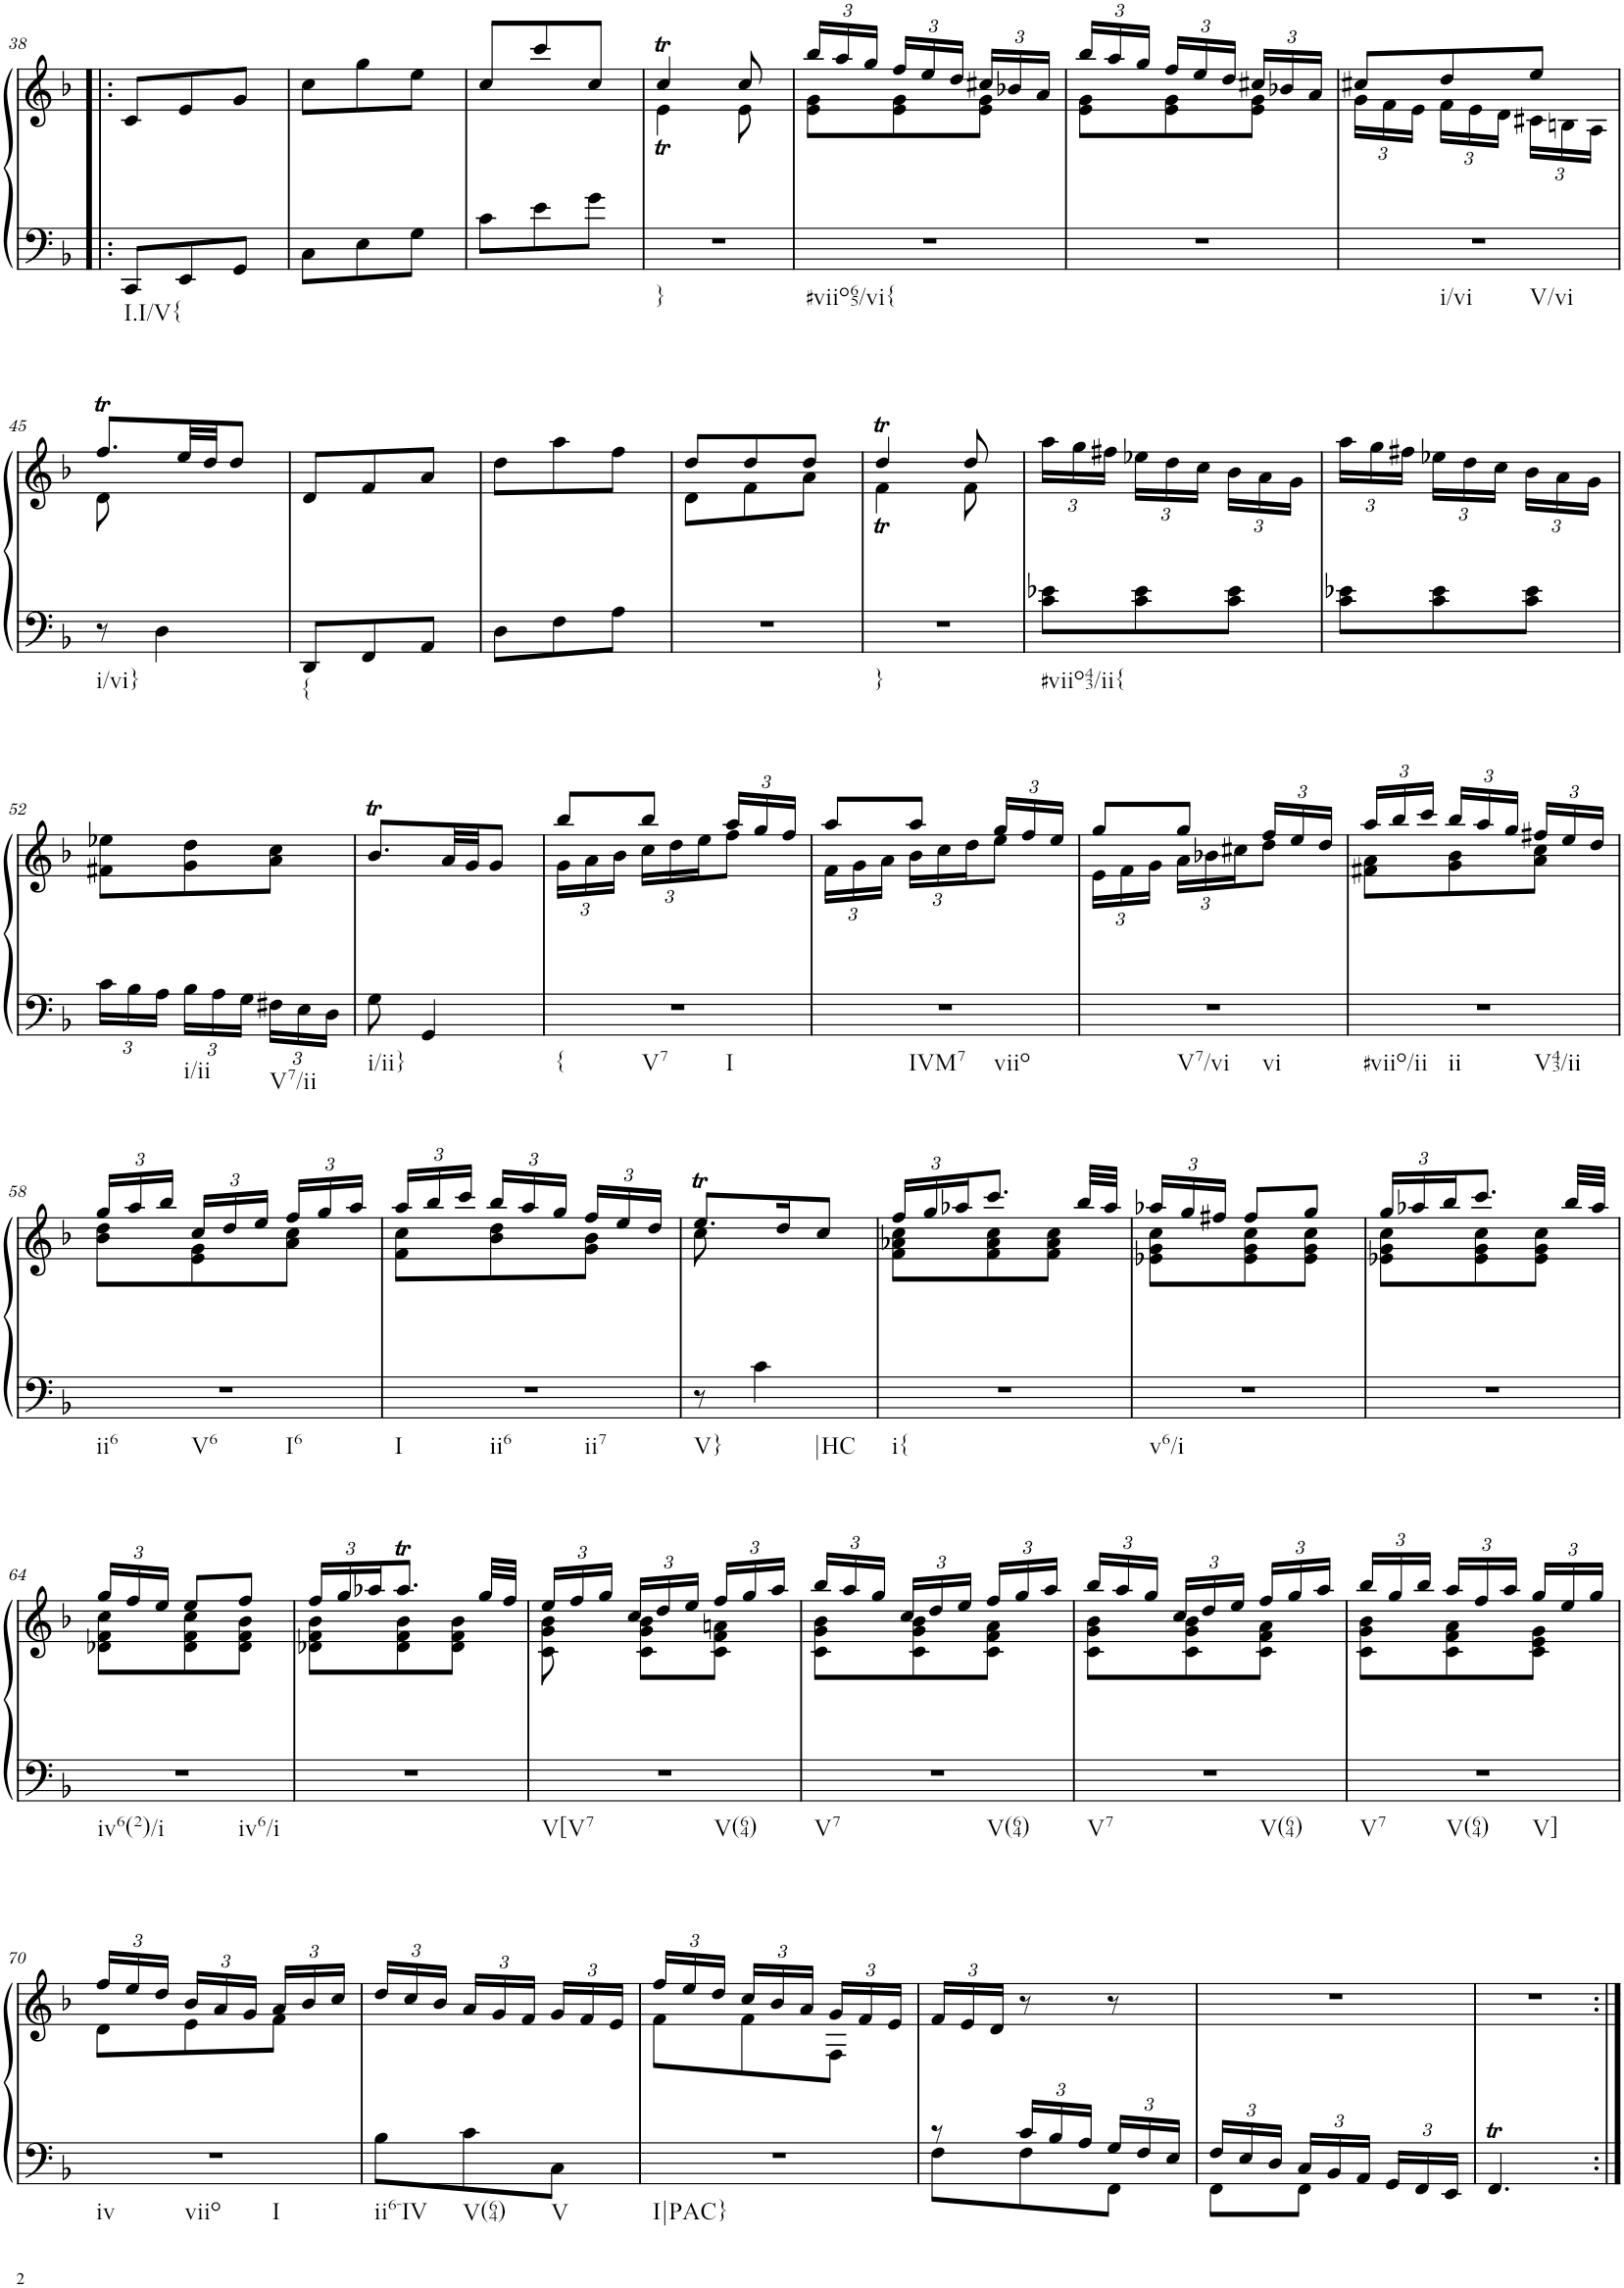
**kern	**kern
*part1	*part1
*staff2	*staff1
*I"Piano	*
*I'Pno.	*
!!LO:PB:g=z
*clefF4	*clefG2
*k[b-]	*k[b-]
*M3/8	*M3/8
=38!|:	=38!|:
!LO:TX:b:t=I.I/V{	!
8CC/L	8c/L
8EE/	8e/
8GG/J	8g/J
=39	=39
8C\L	8cc\L
8E\	8gg\
8G\J	8ee\J
=40	=40
8c\L	8cc/L
8e\	8ccc/
8g\J	8cc/J
=41	=41
*	*^
!LO:TX:b:t=}	!	!
4.r	4ccT/	4et\
.	8cc/	8e\
=42	=42	=42
*	*Xbrackettup	*
!LO:TX:b:t=#viio65/vi{	!	!
4.r	24bb-/LL	8e\ 8g\L
.	24aa/	.
.	24gg/JJ	.
.	24ff/LL	8e\ 8g\
.	24ee/	.
.	24dd/JJ	.
.	24cc#X/LL	8e\ 8g\J
.	24b-X/	.
.	24a/JJ	.
=43	=43	=43
4.r	24bb-/LL	8e\ 8g\L
.	24aa/	.
.	24gg/JJ	.
.	24ff/LL	8e\ 8g\
.	24ee/	.
.	24dd/JJ	.
.	24cc#X/LL	8e\ 8g\J
.	24b-X/	.
.	24a/JJ	.
=44	=44	=44
!LO:TX:b:t=i/vi	!	!
!LO:TX:b:t=V/vi	!	!
4.r	8cc#X/L	24g\LL
.	.	24f\
.	.	24e\JJ
.	8dd/	24f\LL
.	.	24e\
.	.	24d\JJ
.	8ee/J	24c#X\LL
.	.	24Bn\
.	.	24A\JJ
!!LO:LB:g=z	!!
=45	=45	=45
!LO:TX:b:t=i/vi}	!	!
8r	8.ffT/L	8d\
4D\	.	4ryy
.	32ee/LL	.
.	32dd/JJ	.
.	8dd/J	.
*	*v	*v
=46	=46
!LO:TX:b:t={	!
8DD/L	8d/L
8FF/	8f/
8AA/J	8a/J
=47	=47
8D\L	8dd\L
8F\	8aa\
8A\J	8ff\J
=48	=48
*	*^
4.r	8dd/L	8d\L
.	8dd/	8f\
.	8dd/J	8a\J
=49	=49	=49
!LO:TX:b:t=}	!	!
4.r	4ddT/	4fT\
.	8dd/	8f\
=50	=50	=50
!LO:TX:b:t=#viio43/ii{	!	!
*	*v	*v
8c\ 8e-X\L	24aa\LL
.	24gg\
.	24ff#X\JJ
8c\ 8e-\	24ee-X\LL
.	24dd\
.	24cc\JJ
8c\ 8e-\J	24b-\LL
.	24a\
.	24g\JJ
=51	=51
8c\ 8e-X\L	24aa\LL
.	24gg\
.	24ff#X\JJ
8c\ 8e-\	24ee-X\LL
.	24dd\
.	24cc\JJ
8c\ 8e-\J	24b-\LL
.	24a\
.	24g\JJ
!!LO:LB:g=z
=52	=52
*Xbrackettup	*
24c\LL	8f#X\ 8ee-X\L
24B-\	.
24A\JJ	.
!LO:TX:b:t=i/ii	!
24B-\LL	8g\ 8dd\
24A\	.
24G\JJ	.
!LO:TX:b:t=V7/ii	!
24F#X\LL	8a\ 8cc\J
24E\	.
24D\JJ	.
=53	=53
!LO:TX:b:t=i/ii}	!
8G\	8.b-T/L
4GG/	.
.	32a/LL
.	32g/JJ
.	8g/J
=54	=54
*	*^
!LO:TX:b:t={	!	!
!LO:TX:b:t=V7	!	!
!LO:TX:b:t=I	!	!
4.r	8bb-/L	24g\LL
.	.	24a\
.	.	24b-\JJ
.	8bb-/J	24cc\LL
.	.	24dd\
.	.	24ee\J
.	24aa/LL	8ff\J
.	24gg/	.
.	24ff/JJ	.
=55	=55	=55
!LO:TX:b:t=IVM7	!	!
!LO:TX:b:t=viio	!	!
4.r	8aa/L	24f\LL
.	.	24g\
.	.	24a\JJ
.	8aa/J	24b-\LL
.	.	24cc\
.	.	24dd\J
.	24gg/LL	8ee\J
.	24ff/	.
.	24ee/JJ	.
=56	=56	=56
!LO:TX:b:t=V7/vi	!	!
!LO:TX:b:t=vi	!	!
4.r	8gg/L	24e\LL
.	.	24f\
.	.	24g\JJ
.	8gg/J	24a\LL
.	.	24b-X\
.	.	24cc#X\J
.	24ff/LL	8dd\J
.	24ee/	.
.	24dd/JJ	.
=57	=57	=57
!LO:TX:b:t=#viio/ii	!	!
!LO:TX:b:t=ii	!	!
!LO:TX:b:t=V43/ii	!	!
4.r	24aa/LL	8f#X\ 8a\L
.	24bb-/	.
.	24ccc/JJ	.
.	24bb-/LL	8g\ 8b-\
.	24aa/	.
.	24gg/JJ	.
.	24ff#X/LL	8a\ 8cc\J
.	24ee/	.
.	24dd/JJ	.
!!LO:LB:g=z	!!
=58	=58	=58
!LO:TX:b:t=ii6	!	!
!LO:TX:b:t=V6	!	!
!LO:TX:b:t=I6	!	!
4.r	24gg/LL	8b-\ 8dd\L
.	24aa/	.
.	24bb-/JJ	.
.	24cc/LL	8e\ 8g\
.	24dd/	.
.	24ee/JJ	.
.	24ff/LL	8a\ 8cc\J
.	24gg/	.
.	24aa/JJ	.
=59	=59	=59
!LO:TX:b:t=I	!	!
!LO:TX:b:t=ii6	!	!
!LO:TX:b:t=ii7	!	!
4.r	24aa/LL	8f\ 8cc\L
.	24bb-/	.
.	24ccc/JJ	.
.	24bb-/LL	8b-\ 8dd\
.	24aa/	.
.	24gg/JJ	.
.	24ff/LL	8g\ 8b-\J
.	24ee/	.
.	24dd/JJ	.
=60	=60	=60
!LO:TX:b:t=V}	!	!
8r	8.eet/L	8cc\
!LO:TX:b:t=|HC	!	!
4c\	.	4ryy
.	16dd/K	.
.	8cc/J	.
=61	=61	=61
!LO:TX:b:t=i{	!	!
4.r	24ff/LL	8f\ 8a-X\ 8cc\L
.	24gg/	.
.	24aa-X/J	.
.	8.ccc/J	8f\ 8a-\ 8cc\
.	.	8f\ 8a-\ 8cc\J
.	32bb-/LLL	.
.	32aa-/JJJ	.
=62	=62	=62
!LO:TX:b:t=v6/i	!	!
4.r	24aa-X/LL	8e-X\ 8g\ 8cc\L
.	24gg/	.
.	24ff#X/JJ	.
.	8ff#/L	8e-\ 8g\ 8cc\
.	8gg/J	8e-\ 8g\ 8cc\J
=63	=63	=63
4.r	24gg/LL	8e-X\ 8g\ 8cc\L
.	24aa-X/	.
.	24bb-/J	.
.	8.ccc/J	8e-\ 8g\ 8cc\
.	.	8e-\ 8g\ 8cc\J
.	32bb-/LLL	.
.	32aa-/JJJ	.
!!LO:LB:g=z	!!
=64	=64	=64
!LO:TX:b:t=iv6(2)/i	!	!
!LO:TX:b:t=iv6/i	!	!
4.r	24gg/LL	8d-X\ 8f\ 8cc\L
.	24ff/	.
.	24ee/JJ	.
.	8ee/L	8d-\ 8f\ 8cc\
.	8ff/J	8d-\ 8f\ 8b-\J
=65	=65	=65
4.r	24ff/LL	8d-X\ 8f\ 8b-\L
.	24gg/	.
.	24aa-X/J	.
.	8.aa-T/J	8d-\ 8f\ 8b-\
.	.	8d-\ 8f\ 8b-\J
.	32gg/LLL	.
.	32ff/JJJ	.
=66	=66	=66
!LO:TX:b:t=V[V7	!	!
!LO:TX:b:t=V(64)	!	!
4.r	24ee/LL	8c\ 8g\ 8b-\
.	24ff/	.
.	24gg/JJ	.
.	24cc/LL	8c\ 8g\ 8b-\L
.	24dd/	.
.	24ee/JJ	.
.	24ff/LL	8c\ 8f\ 8an\J
.	24gg/	.
.	24aa/JJ	.
=67	=67	=67
!LO:TX:b:t=V7	!	!
!LO:TX:b:t=V(64)	!	!
4.r	24bb-/LL	8c\ 8g\ 8b-\L
.	24aa/	.
.	24gg/JJ	.
.	24cc/LL	8c\ 8g\ 8b-\
.	24dd/	.
.	24ee/JJ	.
.	24ff/LL	8c\ 8f\ 8a\J
.	24gg/	.
.	24aa/JJ	.
=68	=68	=68
!LO:TX:b:t=V7	!	!
!LO:TX:b:t=V(64)	!	!
4.r	24bb-/LL	8c\ 8g\ 8b-\L
.	24aa/	.
.	24gg/JJ	.
.	24cc/LL	8c\ 8g\ 8b-\
.	24dd/	.
.	24ee/JJ	.
.	24ff/LL	8c\ 8f\ 8a\J
.	24gg/	.
.	24aa/JJ	.
=69	=69	=69
!LO:TX:b:t=V7	!	!
!LO:TX:b:t=V(64)	!	!
!LO:TX:b:t=V]	!	!
4.r	24bb-/LL	8c\ 8g\ 8b-\L
.	24gg/	.
.	24bb-/JJ	.
.	24aa/LL	8c\ 8f\ 8a\
.	24ff/	.
.	24aa/JJ	.
.	24gg/LL	8c\ 8e\ 8g\J
.	24ee/	.
.	24gg/JJ	.
!!LO:LB:g=z	!!
=70	=70	=70
!LO:TX:b:t=iv	!	!
!LO:TX:b:t=viio	!	!
!LO:TX:b:t=I	!	!
4.r	24ff/LL	8d\L
.	24ee/	.
.	24dd/JJ	.
.	24b-/LL	8e\
.	24a/	.
.	24g/JJ	.
.	24a/LL	8f\J
.	24b-/	.
.	24cc/JJ	.
*	*v	*v
=71	=71
!LO:TX:b:t=ii6-IV	!
8B-\L	24dd/LL
.	24cc/
.	24b-/JJ
!LO:TX:b:t=V(64)	!
8c\	24a/LL
.	24g/
.	24f/JJ
!LO:TX:b:t=V	!
8C\J	24g/LL
.	24f/
.	24e/JJ
=72	=72
*	*^
!LO:TX:b:t=I|PAC}	!	!
4.r	24ff/LL	8f\L
.	24ee/	.
.	24dd/JJ	.
.	24cc/LL	8f\
.	24b-/	.
.	24a/JJ	.
.	24g/LL	8F\J
.	24f/	.
.	24e/JJ	.
*	*v	*v
=73	=73
*^	*
8r	8F\L	24f/LL
.	.	24e/
.	.	24d/JJ
24c/LL	8F\	8r
24B-/	.	.
24A/JJ	.	.
24G/LL	8FF\J	8r
24F/	.	.
24E/JJ	.	.
=74	=74	=74
24F/LL	8FF\L	4.r
24E/	.	.
24D/JJ	.	.
24C/LL	8FF\J	.
24BB-/	.	.
24AA/JJ	.	.
24GG/LL	8ryy	.
24FF/	.	.
24EE/JJ	.	.
*v	*v	*
=75	=75
4.FFT/	4.r
=:|!	=:|!
*-	*-
